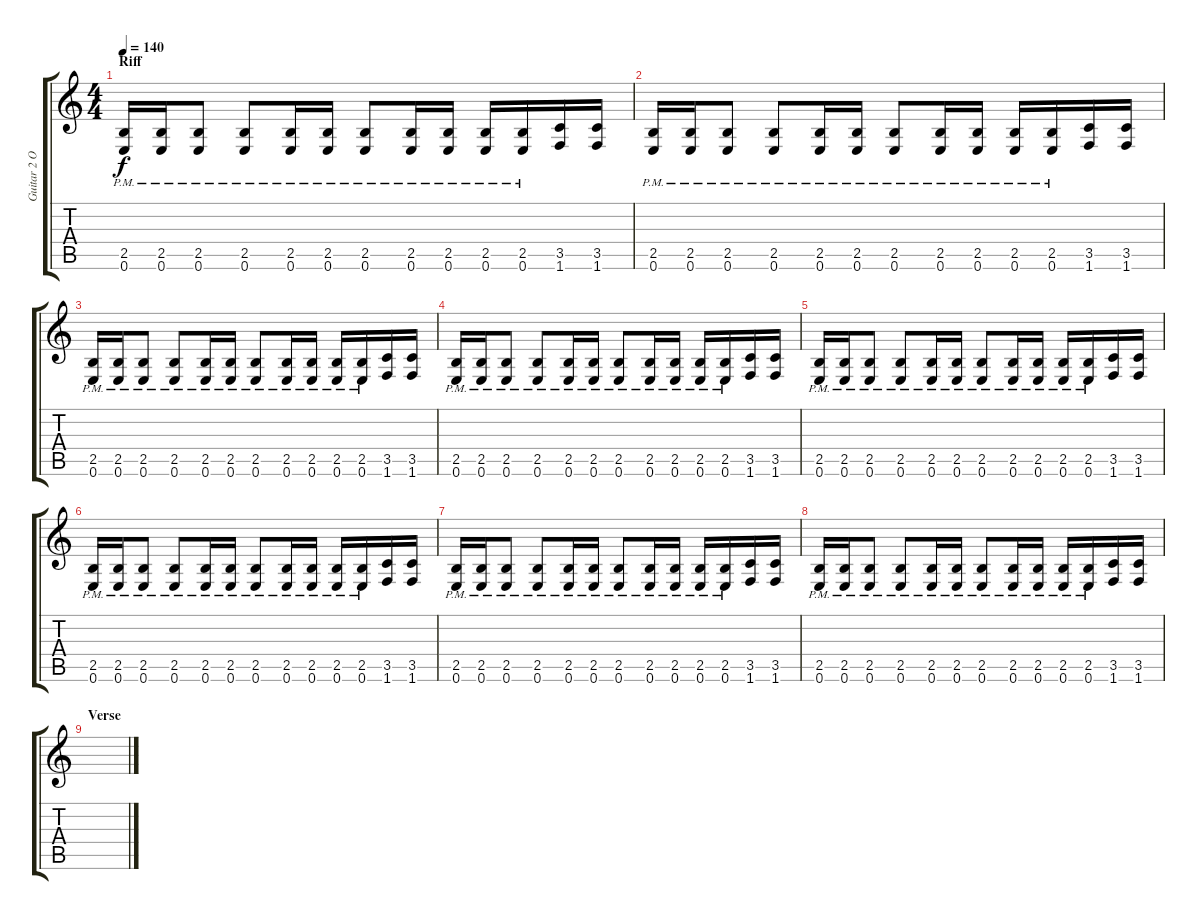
\track ("Guitar 2 Overdriven" "Guitar 2 O") {instrument overdrivenguitar}
\staff {score tabs}
\tuning (E4 B3 G3 D3 A2 E2) {hide}
\ts (4 4)
\section ("" "Riff")
\tempo 140
\clef g2
\ks c
(2.5{pm} 0.6).16{dy f} (2.5{pm} 0.6).16 (2.5{pm} 0.6).8 (2.5{pm} 0.6).8 (2.5{pm} 0.6).16 (2.5{pm} 0.6).16 (2.5{pm} 0.6).8 (2.5{pm} 0.6).16 (2.5{pm} 0.6).16 (2.5{pm} 0.6).16 (2.5{pm} 0.6).16 (3.5 1.6).16 (3.5 1.6).16 |
(2.5{pm} 0.6).16 (2.5{pm} 0.6).16 (2.5{pm} 0.6).8 (2.5{pm} 0.6).8 (2.5{pm} 0.6).16 (2.5{pm} 0.6).16 (2.5{pm} 0.6).8 (2.5{pm} 0.6).16 (2.5{pm} 0.6).16 (2.5{pm} 0.6).16 (2.5{pm} 0.6).16 (3.5 1.6).16 (3.5 1.6).16 |
(2.5{pm} 0.6).16 (2.5{pm} 0.6).16 (2.5{pm} 0.6).8 (2.5{pm} 0.6).8 (2.5{pm} 0.6).16 (2.5{pm} 0.6).16 (2.5{pm} 0.6).8 (2.5{pm} 0.6).16 (2.5{pm} 0.6).16 (2.5{pm} 0.6).16 (2.5{pm} 0.6).16 (3.5 1.6).16 (3.5 1.6).16 |
(2.5{pm} 0.6).16 (2.5{pm} 0.6).16 (2.5{pm} 0.6).8 (2.5{pm} 0.6).8 (2.5{pm} 0.6).16 (2.5{pm} 0.6).16 (2.5{pm} 0.6).8 (2.5{pm} 0.6).16 (2.5{pm} 0.6).16 (2.5{pm} 0.6).16 (2.5{pm} 0.6).16 (3.5 1.6).16 (3.5 1.6).16 |
(2.5{pm} 0.6).16 (2.5{pm} 0.6).16 (2.5{pm} 0.6).8 (2.5{pm} 0.6).8 (2.5{pm} 0.6).16 (2.5{pm} 0.6).16 (2.5{pm} 0.6).8 (2.5{pm} 0.6).16 (2.5{pm} 0.6).16 (2.5{pm} 0.6).16 (2.5{pm} 0.6).16 (3.5 1.6).16 (3.5 1.6).16 |
(2.5{pm} 0.6).16 (2.5{pm} 0.6).16 (2.5{pm} 0.6).8 (2.5{pm} 0.6).8 (2.5{pm} 0.6).16 (2.5{pm} 0.6).16 (2.5{pm} 0.6).8 (2.5{pm} 0.6).16 (2.5{pm} 0.6).16 (2.5{pm} 0.6).16 (2.5{pm} 0.6).16 (3.5 1.6).16 (3.5 1.6).16 |
(2.5{pm} 0.6).16 (2.5{pm} 0.6).16 (2.5{pm} 0.6).8 (2.5{pm} 0.6).8 (2.5{pm} 0.6).16 (2.5{pm} 0.6).16 (2.5{pm} 0.6).8 (2.5{pm} 0.6).16 (2.5{pm} 0.6).16 (2.5{pm} 0.6).16 (2.5{pm} 0.6).16 (3.5 1.6).16 (3.5 1.6).16 |
(2.5{pm} 0.6).16 (2.5{pm} 0.6).16 (2.5{pm} 0.6).8 (2.5{pm} 0.6).8 (2.5{pm} 0.6).16 (2.5{pm} 0.6).16 (2.5{pm} 0.6).8 (2.5{pm} 0.6).16 (2.5{pm} 0.6).16 (2.5{pm} 0.6).16 (2.5{pm} 0.6).16 (3.5 1.6).16 (3.5 1.6).16 |
\section ("" "Verse")
